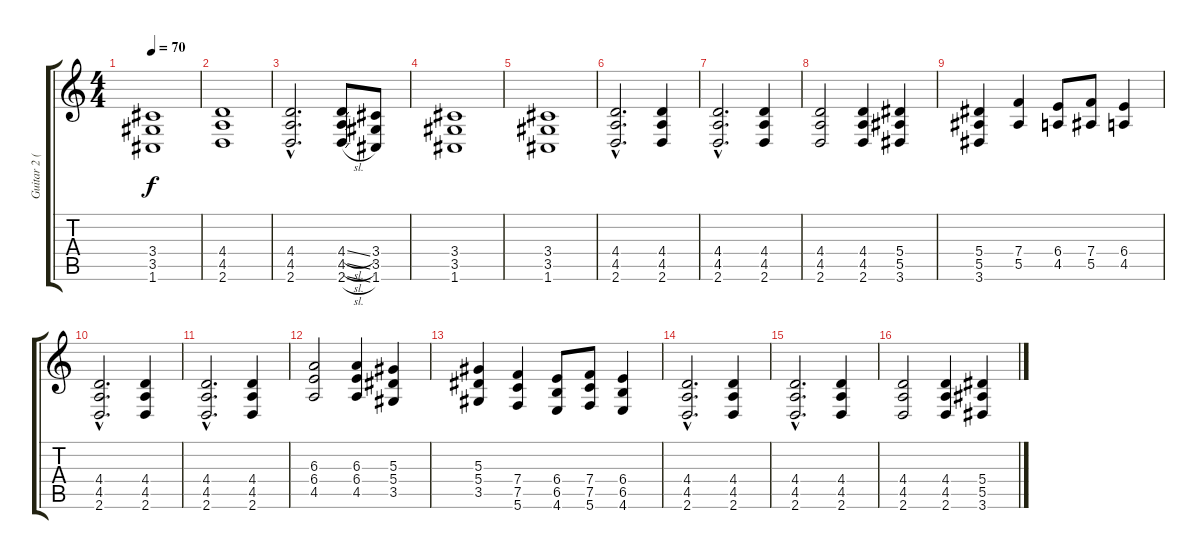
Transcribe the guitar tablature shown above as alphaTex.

\track ("Guitar 2 (Distortion)" "Guitar 2 (") {instrument distortionguitar}
\staff {score tabs}
\tuning (C4 G3 Eb3 Bb2 F2 C2) {hide}
\ts (4 4)
\tempo 70
\clef g2
\ks c
(3.4 3.5 1.6).1{dy f} |
(4.4 4.5 2.6).1 |
(4.4{hac} 4.5{hac} 2.6{hac}).2{d} (4.4{sl} 4.5{sl} 2.6{sl}).8 (3.4 3.5 1.6).8 |
(3.4 3.5 1.6).1 |
(3.4 3.5 1.6).1 |
(4.4{hac} 4.5{hac} 2.6{hac}).2{d} (4.4 4.5 2.6).4 |
(4.4{hac} 4.5{hac} 2.6{hac}).2{d} (4.4 4.5 2.6).4 |
(4.4 4.5 2.6).2 (4.4 4.5 2.6).4 (5.4 5.5 3.6).4 |
(5.4 5.5 3.6).4 (7.4 5.5).4 (6.4 4.5).8 (7.4 5.5).8 (6.4 4.5).4 |
(4.4{hac} 4.5{hac} 2.6{hac}).2{d} (4.4 4.5 2.6).4 |
(4.4{hac} 4.5{hac} 2.6{hac}).2{d} (4.4 4.5 2.6).4 |
(6.3 6.4 4.5).2 (6.3 6.4 4.5).4 (5.3 5.4 3.5).4 |
(5.3 5.4 3.5).4 (7.4 7.5 5.6).4 (6.4 6.5 4.6).8 (7.4 7.5 5.6).8 (6.4 6.5 4.6).4 |
(4.4{hac} 4.5{hac} 2.6{hac}).2{d} (4.4 4.5 2.6).4 |
(4.4{hac} 4.5{hac} 2.6{hac}).2{d} (4.4 4.5 2.6).4 |
(4.4 4.5 2.6).2 (4.4 4.5 2.6).4 (5.4 5.5 3.6).4
